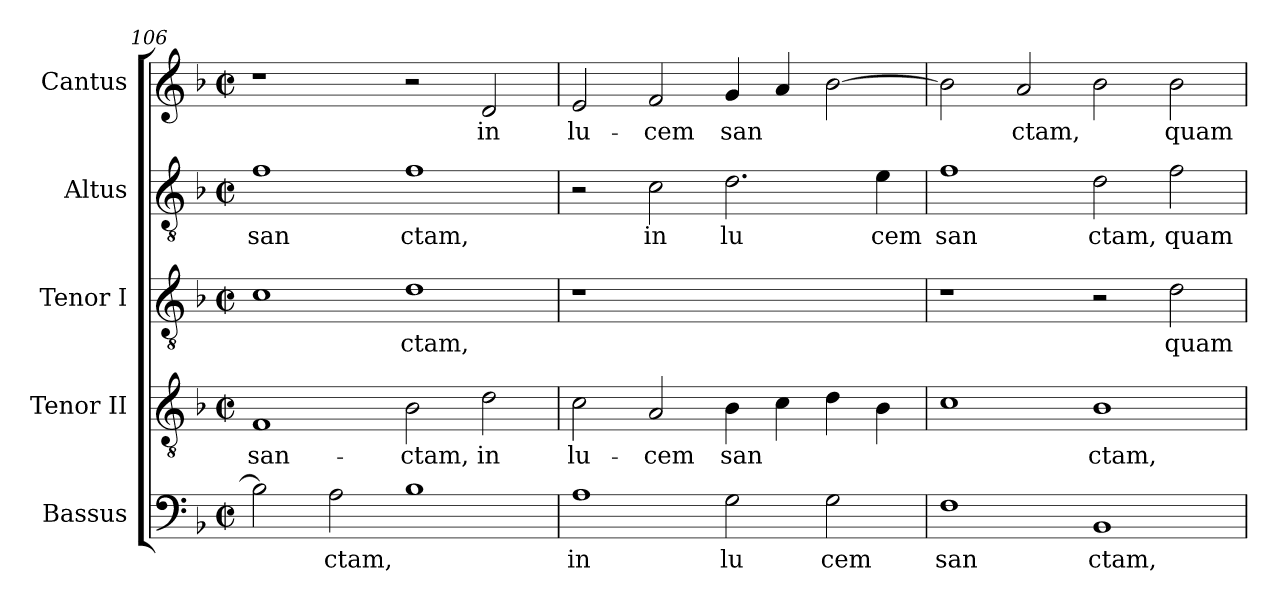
**kern	**text	**kern	**text	**kern	**text	**kern	**text	**kern	**text
*part5	*part5	*part4	*part4	*part3	*part3	*part2	*part2	*part1	*part1
*staff5	*staff5	*staff4	*staff4	*staff3	*staff3	*staff2	*staff2	*staff1	*staff1
*I"Bassus	*	*I"Tenor II	*	*I"Tenor I	*	*I"Altus	*	*I"Cantus	*
*I'B	*	*I'T II	*	*I'T I	*	*I'A	*	*I'C	*
*clefF4	*	*clefGv2	*	*clefGv2	*	*clefGv2	*	*clefG2	*
*k[b-]	*	*k[b-]	*	*k[b-]	*	*k[b-]	*	*k[b-]	*
*F:	*	*F:	*	*F:	*	*F:	*	*F:	*
*M2/2	*	*M2/2	*	*M2/2	*	*M2/2	*	*M2/2	*
*met(c|)	*	*met(c|)	*	*met(c|)	*	*met(c|)	*	*met(c|)	*
=106	=106	=106	=106	=106	=106	=106	=106	=106	=106
!	!LO:LY:b:cj	!	!LO:LY:b:cj	!	!LO:LY:b:cj	!	!LO:LY:b:cj	!	!
2B-\]	.	1F	san-	1c	--	1f	san	1r	.
!	!LO:LY:b:cj	!	!	!	!	!	!	!	!
2A\	ctam,	.	.	.	.	.	.	.	.
!	!LO:LY:b:cj	!	!LO:LY:b:cj	!	!LO:LY:b:cj	!	!LO:LY:b:cj	!	!
1B-	.	2B-\	-ctam,	1d	-ctam,	1f	ctam,	2r	.
!	!	!	!LO:LY:b:cj	!	!	!	!	!	!LO:LY:b:cj
.	.	2d\	in	.	.	.	.	2d/	in
=107	=107	=107	=107	=107	=107	=107	=107	=107	=107
!	!LO:LY:b:cj	!	!LO:LY:b:cj	!	!	!	!	!	!LO:LY:b:cj
1A	in	2c\	lu-	1r	.	2r	.	2e/	lu-
!	!	!	!LO:LY:b:cj	!	!	!	!LO:LY:b:cj	!	!LO:LY:b:cj
.	.	2A/	-cem	.	.	2c\	in	2f/	-cem
!	!LO:LY:b:cj	!	!LO:LY:b:cj	!	!	!	!LO:LY:b:cj	!	!LO:LY:b:cj
2G\	lu	4B-\	san-	1ryy	.	2.d\	lu	4g/	san-
!	!	!	!LO:LY:b:cj	!	!	!	!	!	!LO:LY:b:cj
.	.	4c\	--	.	.	.	.	4a/	--
!	!LO:LY:b:cj	!	!LO:LY:b:cj	!	!	!	!	!	!LO:LY:b:cj
2G\	cem	4d\	--	.	.	.	.	[>2b-\	--
!	!	!	!LO:LY:b:cj	!	!	!	!LO:LY:b:cj	!	!
.	.	4B-\	--	.	.	4e\	cem	.	.
=108	=108	=108	=108	=108	=108	=108	=108	=108	=108
!	!LO:LY:b:cj	!	!LO:LY:b:cj	!	!	!	!LO:LY:b:cj	!	!LO:LY:b:cj
1F	san	1c	--	1r	.	1f	san	2b-\]	--
!	!	!	!	!	!	!	!	!	!LO:LY:b:cj
.	.	.	.	.	.	.	.	2a/	-ctam,
!	!LO:LY:b:cj	!	!LO:LY:b:cj	!	!	!	!LO:LY:b:cj	!	!LO:LY:b:cj
1BB-	ctam,	1B-	-ctam,	2r	.	2d\	ctam,	2b-\	.
!	!	!	!	!	!LO:LY:b:cj	!	!LO:LY:b:cj	!	!LO:LY:b:cj
.	.	.	.	2d\	quam	2f\	quam	2b-\	quam
=	=	=	=	=	=	=	=	=	=
*-	*-	*-	*-	*-	*-	*-	*-	*-	*-
